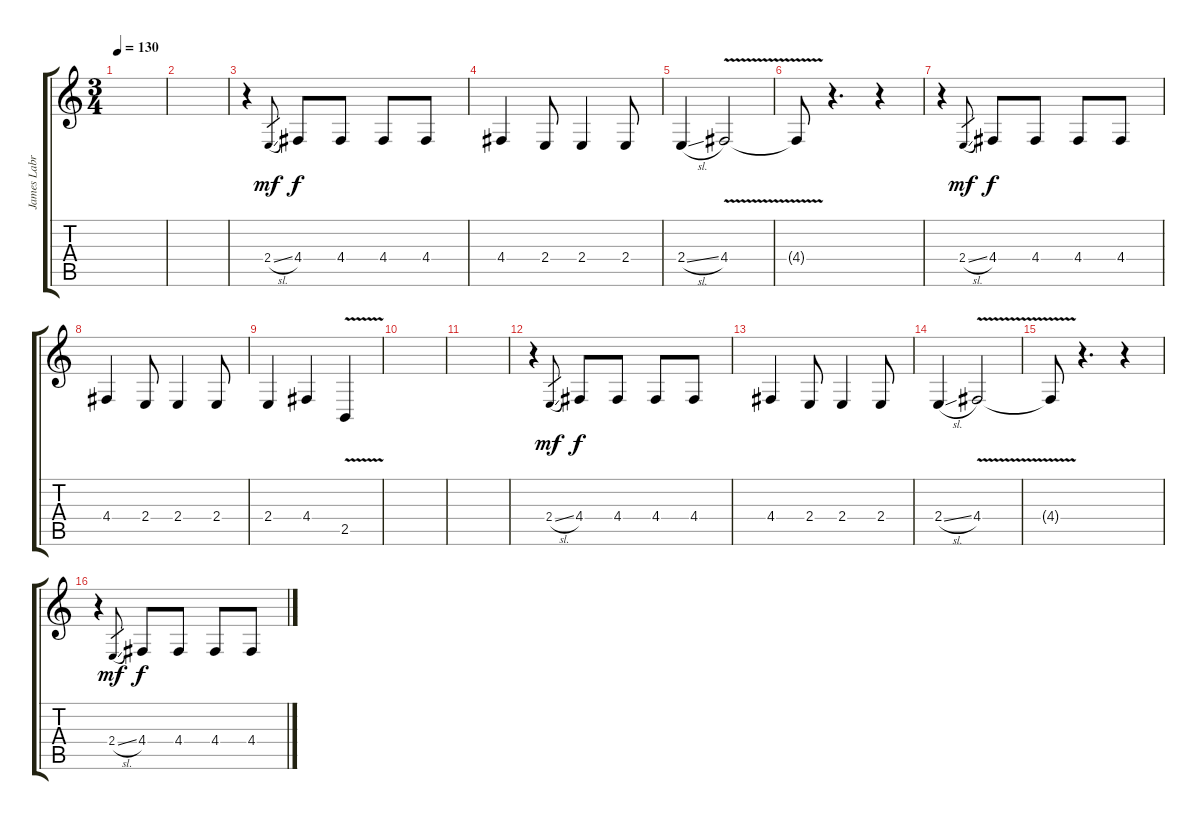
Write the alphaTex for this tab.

\track ("James Labrie" "James Labr") {instrument clarinet}
\staff {score tabs}
\tuning (E4 B3 G3 D3 A2 E2) {hide}
\ts (3 4)
\tempo 130
\clef g2
\ks c
|
|
r.4 2.4{sl}.8{gr dy mf} 4.4.8{dy f} 4.4.8 4.4.8 4.4.8 |
4.4.4 2.4.8 2.4.4 2.4.8 |
2.4{sl}.4 4.4{v}.2 |
4.4{t}.8 r.4{d} r.4 |
r.4 2.4{sl}.8{gr dy mf} 4.4.8{dy f} 4.4.8 4.4.8 4.4.8 |
4.4.4 2.4.8 2.4.4 2.4.8 |
2.4.4 4.4.4 2.5{v}.4 |
|
|
r.4 2.4{sl}.8{gr dy mf} 4.4.8{dy f} 4.4.8 4.4.8 4.4.8 |
4.4.4 2.4.8 2.4.4 2.4.8 |
2.4{sl}.4 4.4{v}.2 |
4.4{t}.8 r.4{d} r.4 |
r.4 2.4{sl}.8{gr dy mf} 4.4.8{dy f} 4.4.8 4.4.8 4.4.8
